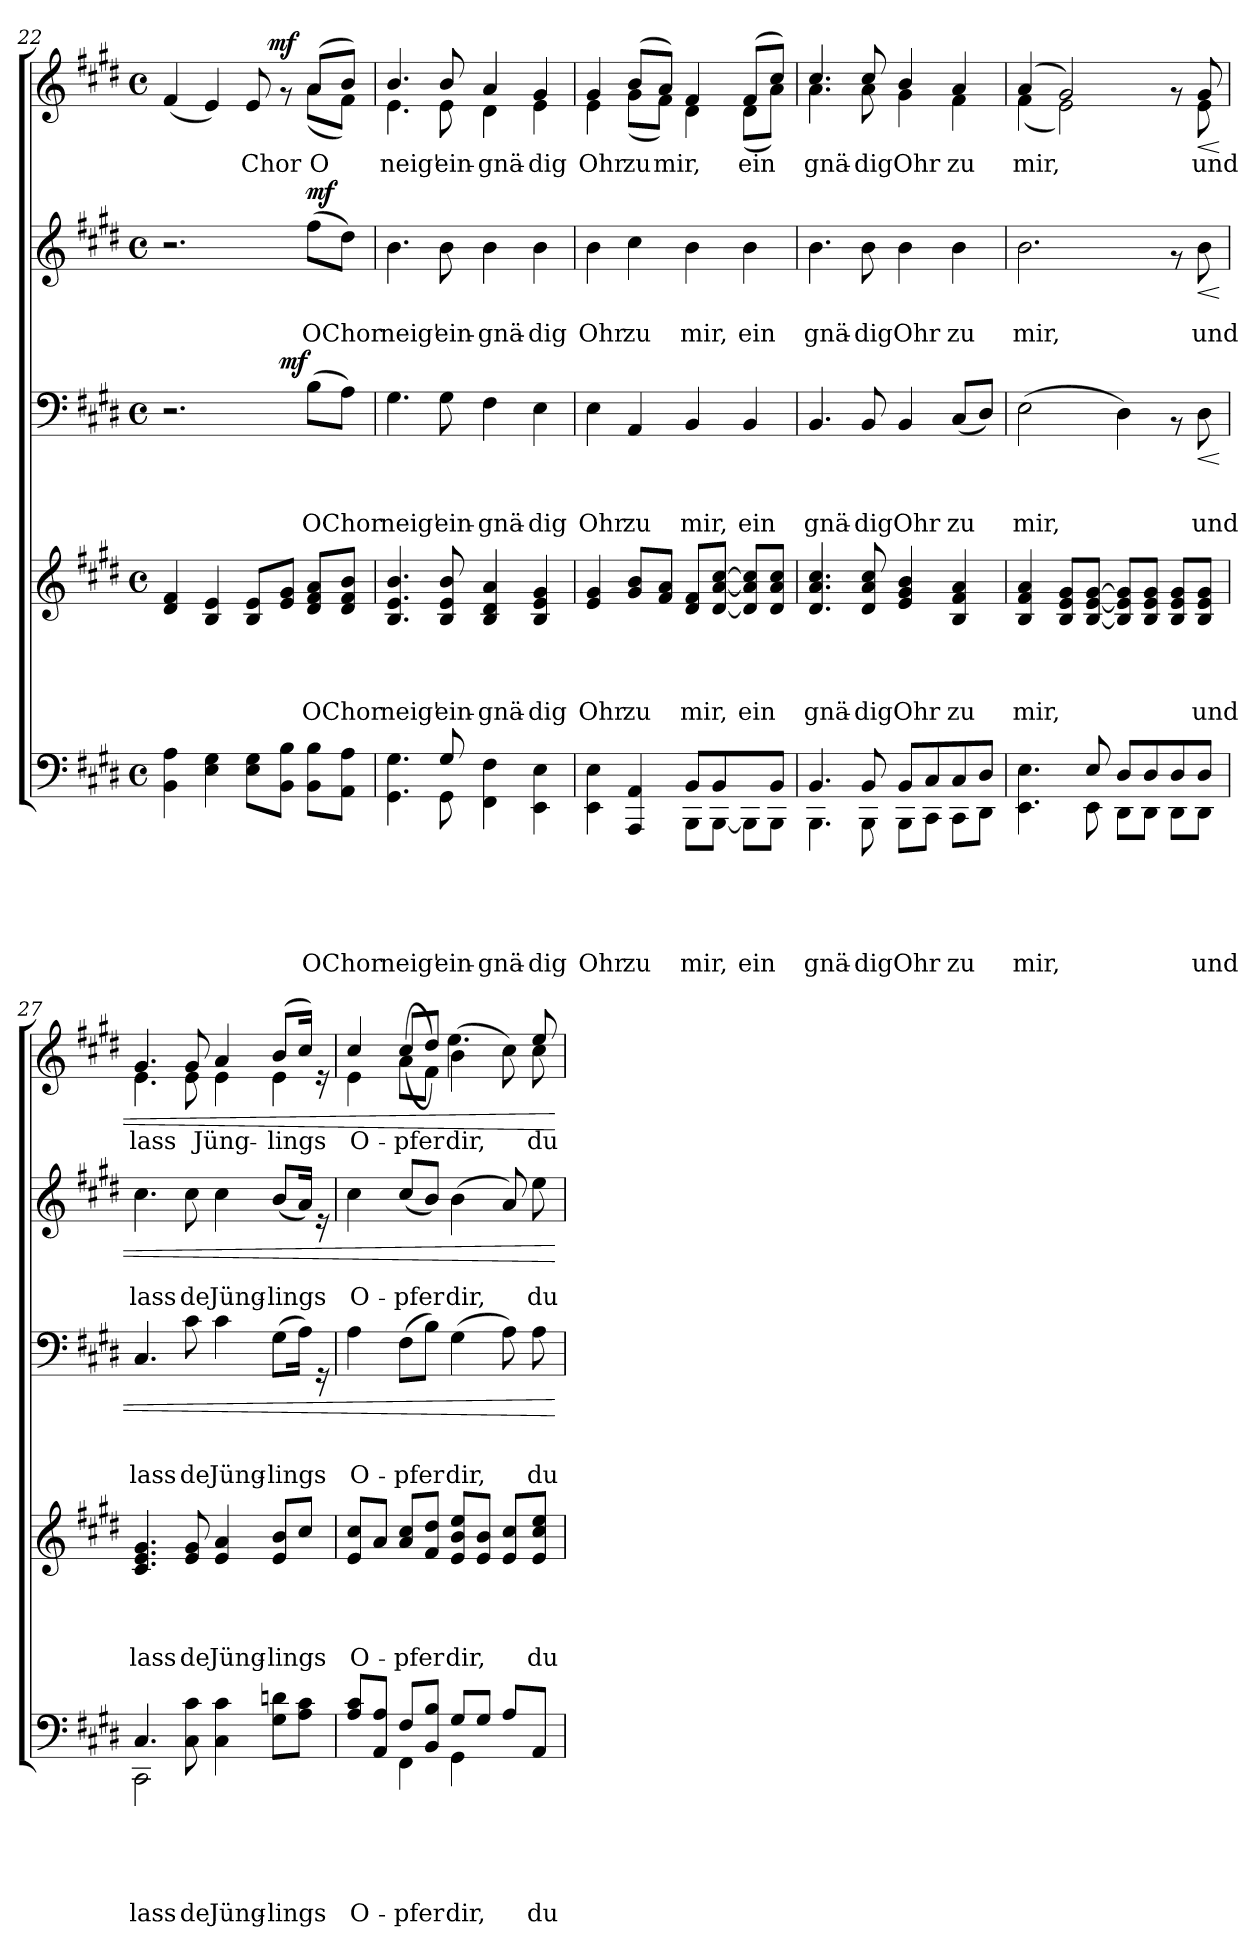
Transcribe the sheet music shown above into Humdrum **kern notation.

**kern	**text	**text	**text	**text	**text	**kern	**text	**text	**text	**text	**kern	**text	**text	**text	**dynam	**kern	**text	**text	**dynam	**kern	**text	**dynam
*part5	*part5	*part5	*part5	*part5	*part5	*part4	*part4	*part4	*part4	*part4	*part3	*part3	*part3	*part3	*part3	*part2	*part2	*part2	*part2	*part1	*part1	*part1
*staff5	*staff5	*staff5	*staff5	*staff5	*staff5	*staff4	*staff4	*staff4	*staff4	*staff4	*staff3	*staff3	*staff3	*staff3	*staff3	*staff2	*staff2	*staff2	*staff2	*staff1	*staff1	*staff1
*clefF4	*	*	*	*	*	*clefG2	*	*	*	*	*clefF4	*	*	*	*	*clefG2	*	*	*	*clefG2	*	*
*k[f#c#g#d#]	*	*	*	*	*	*k[f#c#g#d#]	*	*	*	*	*k[f#c#g#d#]	*	*	*	*	*k[f#c#g#d#]	*	*	*	*k[f#c#g#d#]	*	*
*E:	*	*	*	*	*	*E:	*	*	*	*	*E:	*	*	*	*	*E:	*	*	*	*E:	*	*
*M4/4	*	*	*	*	*	*M4/4	*	*	*	*	*M4/4	*	*	*	*	*M4/4	*	*	*	*M4/4	*	*
*met(c)	*	*	*	*	*	*met(c)	*	*	*	*	*met(c)	*	*	*	*	*met(c)	*	*	*	*met(c)	*	*
=22	=22	=22	=22	=22	=22	=22	=22	=22	=22	=22	=22	=22	=22	=22	=22	=22	=22	=22	=22	=22	=22	=22
*	*	*	*	*	*	*	*	*	*	*	*^	*	*	*	*	*	*	*	*	*^	*	*
*	*	*	*	*	*	*	*	*	*	*	*	*	*	*	*	*	*	*	*	*	*	*^	*	*
4BB\ 4A\	.	.	.	.	.	4d#/ 4f#/	.	.	.	.	2.r	2ryy	.	.	.	.	2.r	.	.	.	(<4f#/	2.ryy	2ryy	.	.
4E\ 4G#\	.	.	.	.	.	4B/ 4e/	.	.	.	.	.	.	.	.	.	.	.	.	.	.	4e/)	.	.	.	.
!	!	!	!	!	!	!	!	!	!	!	!	!	!	!	!	!	!	!	!	!	!	!	!	!LO:LY:b	!
8E\ 8G#\L	.	.	.	.	.	8B/ 8e/L	.	.	.	.	.	8ryy	.	.	.	.	.	.	.	.	8e/	.	16.ryy	Chor	.
!	!	!	!	!	!	!	!	!	!	!	!	!	!	!	!	!	!	!	!	!	!	!	!	!	!LO:DY:a
.	.	.	.	.	.	.	.	.	.	.	.	.	.	.	.	.	.	.	.	.	.	.	4ryy	.	mf
!	!	!	!	!	!	!	!	!	!	!	!	!	!	!	!	!LO:DY:a	!	!	!	!	!	!	!	!	!
8BB\ 8B\J	.	.	.	.	.	8e/ 8g#/J	.	.	.	.	.	4.ryy	.	.	.	mf	.	.	.	.	8rf	.	.	.	.
!	!	!	!	!	!LO:LY:a	!	!	!	!	!LO:LY:a	!	!	!	!	!LO:LY:a	!	!	!	!LO:LY:b	!LO:DY:a	!	!	!	!LO:LY:b	!
8BB\ 8B\L	.	.	.	.	OChor	8d#/ 8f#/ 8a/L	.	.	.	OChor	(>8B\L	.	.	.	OChor	.	(>8ff#\L	.	OChor	mf	(>8a/L	(<8a\L	.	O	.
.	.	.	.	.	.	.	.	.	.	.	.	.	.	.	.	.	.	.	.	.	.	.	8ryy	.	.
8AA\ 8A\J	.	.	.	.	.	8d#/ 8f#/ 8b/J	.	.	.	.	8A\J)	.	.	.	.	.	8dd#\J)	.	.	.	8b/J)	8f#\J)	.	.	.
.	.	.	.	.	.	.	.	.	.	.	.	.	.	.	.	.	.	.	.	.	.	.	32ryy	.	.
=23	=23	=23	=23	=23	=23	=23	=23	=23	=23	=23	=23	=23	=23	=23	=23	=23	=23	=23	=23	=23	=23	=23	=23	=23	=23
!	!	!	!	!	!LO:LY:a	!	!	!	!	!LO:LY:a	!	!	!	!	!LO:LY:a	!	!	!	!LO:LY:b	!	!	!	!	!LO:LY:b	!
*^	*	*	*	*	*	*	*	*	*	*	*v	*v	*	*	*	*	*	*	*	*	*	*v	*v	*	*
4.GG#\ 4.G#\	4.ryy	.	.	.	.	neig'	4.B/ 4.e/ 4.b/	.	.	.	neig'	4.G#\	.	.	neig'	.	4.b\	.	neig'	.	4.b/	4.e\	neig'	.
!	!	!	!	!	!	!LO:LY:a	!	!	!	!	!LO:LY:a	!	!	!	!LO:LY:a	!	!	!	!LO:LY:b	!	!	!	!LO:LY:b	!
8GG#\	8G#/	.	.	.	.	ein-	8B/ 8e/ 8b/	.	.	.	ein-	8G#\	.	.	ein-	.	8b\	.	ein-	.	8b/	8e\	ein-	.
!	!	!	!	!	!	!LO:LY:a	!	!	!	!	!LO:LY:a	!	!	!	!LO:LY:a	!	!	!	!LO:LY:b	!	!	!	!LO:LY:b	!
4FF#\ 4F#\	2ryy	.	.	.	.	gnä-	4B/ 4d#/ 4a/	.	.	.	-gnä-	4F#\	.	.	-gnä-	.	4b\	.	-gnä-	.	4a/	4d#\	-gnä-	.
!	!	!	!	!	!	!LO:LY:a	!	!	!	!	!LO:LY:a	!	!	!	!LO:LY:a	!	!	!	!LO:LY:b	!	!	!	!LO:LY:b	!
4EE\ 4E\	.	.	.	.	.	-dig	4B/ 4e/ 4g#/	.	.	.	-dig	4E\	.	.	-dig	.	4b\	.	-dig	.	4g#/	4e\	-dig	.
=24	=24	=24	=24	=24	=24	=24	=24	=24	=24	=24	=24	=24	=24	=24	=24	=24	=24	=24	=24	=24	=24	=24	=24	=24
!	!	!	!	!	!	!LO:LY:a	!	!	!	!	!LO:LY:a	!	!	!	!LO:LY:a	!	!	!	!LO:LY:b	!	!	!	!LO:LY:b	!
4EE\ 4E\	2ryy	.	.	.	.	-Ohr	4e/ 4g#/	.	.	.	Ohr	4E\	.	.	Ohr	.	4b\	.	Ohr	.	4g#/	4e\	Ohr	.
!	!	!	!	!	!	!LO:LY:a	!	!	!	!	!LO:LY:a	!	!	!	!LO:LY:a	!	!	!	!LO:LY:b	!	!	!	!LO:LY:b	!
4AAA/ 4AA/	.	.	.	.	.	zu	8g#/ 8b/L	.	.	.	zu	4AA/	.	.	zu	.	4cc#\	.	zu	.	(>8b/L	(<8g#\L	zu	.
!	!	!	!	!	!	!	!	!	!	!	!	!	!	!	!	!	!	!	!	!	!	!	!LO:LY:b	!
.	.	.	.	.	.	.	8f#/ 8a/J	.	.	.	.	.	.	.	.	.	.	.	.	.	8a/J)	8f#\J)	mir,	.
!	!	!	!	!	!	!LO:LY:a	!	!	!	!	!LO:LY:a	!	!	!	!LO:LY:a	!	!	!	!LO:LY:b	!	!	!	!	!
8BB/L	8BBB\L	.	.	.	.	mir,	8d#/ 8f#/L	.	.	.	mir,	4BB/	.	.	mir,	.	4b\	.	mir,	.	4f#/	4d#\	.	.
8BB/	[<8BBB\J	.	.	.	.	.	[<8d#/ [<8a/ [>8cc#/J	.	.	.	.	.	.	.	.	.	.	.	.	.	.	.	.	.
!	!	!	!	!	!	!LO:LY:a	!	!	!	!	!LO:LY:a	!	!	!	!LO:LY:a	!	!	!	!LO:LY:b	!	!	!	!LO:LY:b	!
8ryy	8BBB\L]	.	.	.	.	ein	8d#/] 8a/] 8cc#/]L	.	.	.	ein	4BB/	.	.	ein	.	4b\	.	ein	.	(>8f#/L	(<8d#\L	ein	.
8BB/J	8BBB\J	.	.	.	.	.	8d#/ 8a/ 8cc#/J	.	.	.	.	.	.	.	.	.	.	.	.	.	8cc#/J)	8a\J)	.	.
=25	=25	=25	=25	=25	=25	=25	=25	=25	=25	=25	=25	=25	=25	=25	=25	=25	=25	=25	=25	=25	=25	=25	=25	=25
!	!	!	!	!	!	!LO:LY:a	!	!	!	!	!LO:LY:a	!	!	!	!LO:LY:a	!	!	!	!LO:LY:b	!	!	!	!LO:LY:b	!
4.BB/	4.BBB\	.	.	.	.	gnä-	4.d#/ 4.a/ 4.cc#/	.	.	.	gnä-	4.BB/	.	.	gnä-	.	4.b\	.	gnä-	.	4.cc#/	4.a\	gnä-	.
!	!	!	!	!	!	!LO:LY:a	!	!	!	!	!LO:LY:a	!	!	!	!LO:LY:a	!	!	!	!LO:LY:b	!	!	!	!LO:LY:b	!
8BB/	8BBB\	.	.	.	.	-dig	8d#/ 8a/ 8cc#/	.	.	.	-dig	8BB/	.	.	-dig	.	8b\	.	-dig	.	8cc#/	8a\	-dig	.
!	!	!	!	!	!	!LO:LY:a	!	!	!	!	!LO:LY:a	!	!	!	!LO:LY:a	!	!	!	!LO:LY:b	!	!	!	!LO:LY:b	!
8BB/L	8BBB\L	.	.	.	.	Ohr	4e/ 4g#/ 4b/	.	.	.	Ohr	4BB/	.	.	Ohr	.	4b\	.	Ohr	.	4g#\	4b/	Ohr	.
8C#/	8CC#\J	.	.	.	.	.	.	.	.	.	.	.	.	.	.	.	.	.	.	.	.	.	.	.
!	!	!	!	!	!	!LO:LY:a	!	!	!	!	!LO:LY:a	!	!	!	!LO:LY:a	!	!	!	!LO:LY:b	!	!	!	!LO:LY:b	!
8C#/	8CC#\L	.	.	.	.	zu	4B/ 4f#/ 4a/	.	.	.	zu	(<8C#/L	.	.	zu	.	4b\	.	zu	.	4a/	4f#\	zu	.
8D#/J	8DD#\J	.	.	.	.	.	.	.	.	.	.	8D#/J)	.	.	.	.	.	.	.	.	.	.	.	.
!!LO:PB:g=z	!!
=26	=26	=26	=26	=26	=26	=26	=26	=26	=26	=26	=26	=26	=26	=26	=26	=26	=26	=26	=26	=26	=26	=26	=26	=26
!	!	!	!	!	!	!LO:LY:a	!	!	!	!	!LO:LY:a	!	!	!	!LO:LY:a	!	!	!	!LO:LY:b	!	!	!	!LO:LY:b	!
4.EE\ 4.E\	4.ryy	.	.	.	.	mir,	4B/ 4f#/ 4a/	.	.	.	mir,	(>2E\	.	.	mir,	.	2.b\	.	mir,	.	(>4a/	(<4f#\	mir,	.
.	.	.	.	.	.	.	8B/ 8e/ 8g#/L	.	.	.	.	.	.	.	.	.	.	.	.	.	2g#/)	2e\)	.	.
8EE\	8E/	.	.	.	.	.	[<8B/ [<8e/ [>8g#/J	.	.	.	.	.	.	.	.	.	.	.	.	.	.	.	.	.
8D#/L	8DD#\L	.	.	.	.	.	8B/] 8e/] 8g#/]L	.	.	.	.	4D#\)	.	.	.	.	.	.	.	.	.	.	.	.
8D#/	8DD#\J	.	.	.	.	.	8B/ 8e/ 8g#/J	.	.	.	.	.	.	.	.	.	.	.	.	.	.	.	.	.
8D#/	8DD#\L	.	.	.	.	.	8B/ 8e/ 8g#/L	.	.	.	.	8rAA	.	.	.	.	8rf	.	.	.	8rf	8ryy	.	.
!	!	!	!	!	!	!LO:LY:a	!	!	!	!	!LO:LY:a	!	!	!	!LO:LY:a	!LO:HP:b	!	!	!LO:LY:b	!LO:HP:b	!	!	!LO:LY:b	!LO:HP:b
8D#/J	8DD#\J	.	.	.	.	und	8B/ 8e/ 8g#/J	.	.	.	und	8D#\	.	.	und	<	8b\	.	und	<	8g#/	8e\	und	<
=27	=27	=27	=27	=27	=27	=27	=27	=27	=27	=27	=27	=27	=27	=27	=27	=27	=27	=27	=27	=27	=27	=27	=27	=27
!	!	!	!	!	!	!LO:LY:a	!	!	!	!	!LO:LY:a	!	!	!	!LO:LY:a	!	!	!	!LO:LY:b	!	!	!	!LO:LY:b	!
2CC#\	4.C#/	.	.	.	.	lass	4.c#/ 4.e/ 4.g#/	.	.	.	lass	4.C#/	.	.	lass	.	4.cc#\	.	lass	.	4.g#/	4.e\	lass	.
!	!	!	!	!	!	!LO:LY:a	!	!	!	!	!LO:LY:a	!	!	!	!LO:LY:a	!	!	!	!LO:LY:b	!	!	!	!LO:LY:b	!
.	8C#\ 8c#\	.	.	.	.	de	8e/ 8g#/	.	.	.	de	8c#\	.	.	de	.	8cc#\	.	de	.	8e\	8g#/	.	.
!	!	!	!	!	!	!LO:LY:a	!	!	!	!	!LO:LY:a	!	!	!	!LO:LY:a	!	!	!	!LO:LY:b	!	!	!	!LO:LY:b	!
2ryy	4C#\ 4c#\	.	.	.	.	Jüng-	4e/ 4a/	.	.	.	Jüng-	4c#\	.	.	Jüng-	.	4cc#\	.	Jüng-	.	4e\	4a/	Jüng-	.
!	!	!	!	!	!	!LO:LY:a	!	!	!	!	!LO:LY:a	!	!	!	!LO:LY:a	!	!	!	!LO:LY:b	!	!	!	!LO:LY:b	!
.	8G#\ 8dn\L	.	.	.	.	-lings	8e/ 8b/L	.	.	.	-lings	(>8G#\L	.	.	-lings	.	(<8b/L	.	-lings	.	(>8b/L	4e\	lings	.
.	8A\ 8c#\J	.	.	.	.	.	8cc#/J	.	.	.	.	16A\Jk)	.	.	.	.	16a/Jk)	.	.	.	16cc#/Jk)	.	.	.
.	.	.	.	.	.	.	.	.	.	.	.	16rGG	.	.	.	.	16re	.	.	.	16re	.	.	.
*	*	*	*	*	*	*	*	*	*	*	*	*	*	*	*	*	*	*	*	*	*v	*v	*	*
=28	=28	=28	=28	=28	=28	=28	=28	=28	=28	=28	=28	=28	=28	=28	=28	=28	=28	=28	=28	=28	=28	=28	=28
!	!	!	!	!	!	!LO:LY:a	!	!	!	!	!LO:LY:a	!	!	!	!LO:LY:a	!	!	!	!LO:LY:b	!	!	!LO:LY:b	!
*	*	*	*	*	*	*	*	*	*	*	*	*	*	*	*	*	*	*	*	*	*^	*	*
*	*	*	*	*	*	*	*	*	*	*	*	*	*	*	*	*	*	*	*	*	*	*^	*	*
8A/ 8c#/L	4ryy	.	.	.	.	O-	8e/ 8cc#/L	.	.	.	O-	4A\	.	.	O-	.	4cc#\	.	O-	.	4cc#/	4e\	2..ryy	O-	.
8AA/ 8A/J	.	.	.	.	.	.	8a/J	.	.	.	.	.	.	.	.	.	.	.	.	.	.	.	.	.	.
!	!	!	!	!	!	!LO:LY:a	!	!	!	!	!LO:LY:a	!	!	!	!LO:LY:a	!	!	!	!LO:LY:b	!	!	!	!	!LO:LY:b	!
4FF#\	8F#/L	.	.	.	.	pfer	8a/ 8cc#/L	.	.	.	-pfer	(>8F#\L	.	.	-pfer	.	(<8cc#/L	.	-pfer	.	(<8a\L	(>8cc#/L	.	-pfer	.
.	8BB/ 8B/J	.	.	.	.	.	8f#/ 8dd#/J	.	.	.	.	8B\J)	.	.	.	.	8b/J)	.	.	.	8f#\J)	8dd#/J)	.	.	.
!	!	!	!	!	!	!LO:LY:a	!	!	!	!	!LO:LY:a	!	!	!	!LO:LY:a	!	!	!	!LO:LY:b	!	!	!	!	!LO:LY:b	!
4GG#\	8G#/L	.	.	.	.	dir,	8e/ 8b/ 8ee/L	.	.	.	dir,	(>4G#\	.	.	dir,	.	(>4b\	.	dir,	.	(<4b\	4.ee\	.	dir,	.
.	8G#/J	.	.	.	.	.	8e/ 8b/J	.	.	.	.	.	.	.	.	.	.	.	.	.	.	.	.	.	.
8A/L	4ryy	.	.	.	.	.	8e/ 8cc#/L	.	.	.	.	8A\)	.	.	.	.	8a/)	.	.	.	8cc#\)	.	.	.	.
!	!	!	!	!	!	!LO:LY:a	!	!	!	!	!LO:LY:a	!	!	!	!LO:LY:a	!	!	!	!LO:LY:b	!	!	!	!	!LO:LY:b	!
8AA/J	.	.	.	.	.	-du	8e/ 8cc#/ 8ee/J	.	.	.	du	8A\	.	.	du	.	8ee\	.	du	.	16.ryy	8cc#\	8ee/	-du	.
.	.	.	.	.	.	.	.	.	.	.	.	.	.	.	.	.	.	.	.	.	32ryy	.	.	.	.
*v	*v	*	*	*	*	*	*	*	*	*	*	*	*	*	*	*	*	*	*	*	*v	*v	*v	*	*
.	.	.	.	.	.	.	.	.	.	.	.	.	.	.	[	.	.	.	[	.	.	[
=	=	=	=	=	=	=	=	=	=	=	=	=	=	=	=	=	=	=	=	=	=	=
*-	*-	*-	*-	*-	*-	*-	*-	*-	*-	*-	*-	*-	*-	*-	*-	*-	*-	*-	*-	*-	*-	*-
